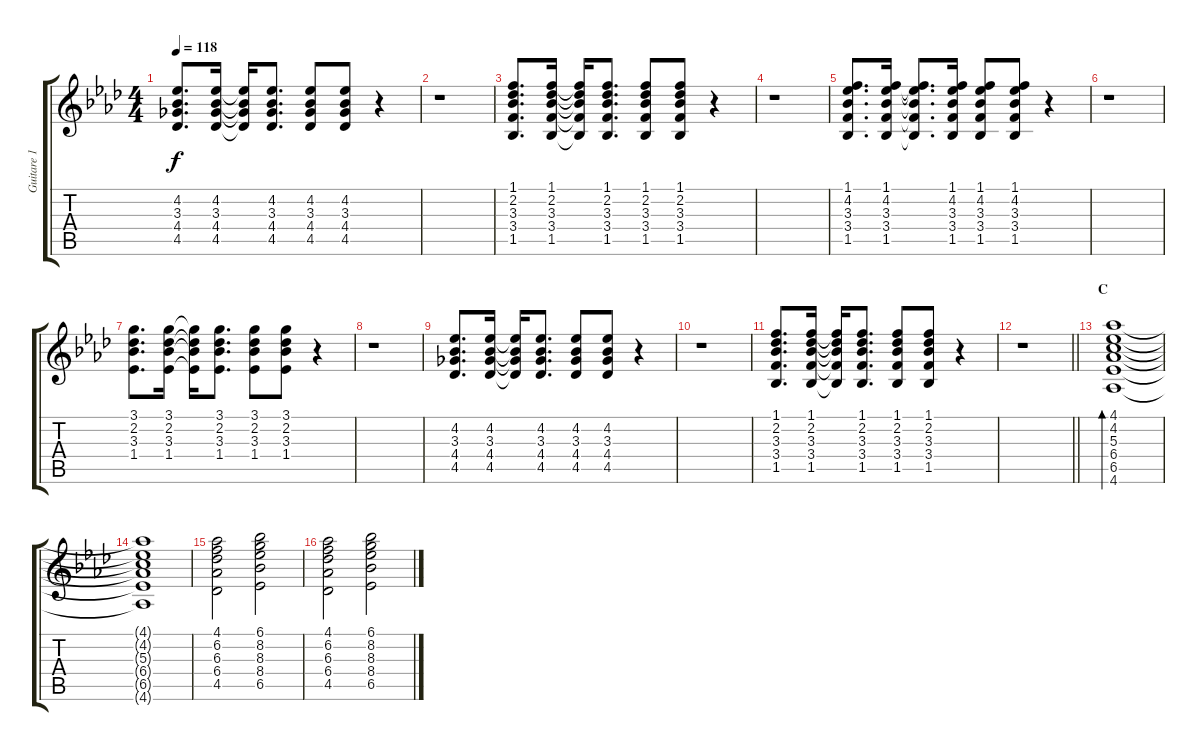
\track ("Guitare 1" "Guitare 1") {instrument electricguitarclean}
\staff {score tabs}
\tuning (E4 B3 G3 D3 A2 E2) {hide}
\ts (4 4)
\tempo 118
\clef g2
\ks ab
(4.2 3.3 4.4 4.5).8{d dy f} (4.2 3.3 4.4 4.5).16 (4.2{t} 3.3{t} 4.4{t} 4.5{t}).16 (4.2 3.3 4.4 4.5).8{d} (4.2 3.3 4.4 4.5).8 (4.2 3.3 4.4 4.5).8 r.4 |
r.1 |
(1.1 2.2 3.3 3.4 1.5).8{d} (1.1 2.2 3.3 3.4 1.5).16 (1.1{t} 2.2{t} 3.3{t} 3.4{t} 1.5{t}).16 (1.1 2.2 3.3 3.4 1.5).8{d} (1.1 2.2 3.3 3.4 1.5).8 (1.1 2.2 3.3 3.4 1.5).8 r.4 |
r.1 |
(1.1 4.2 3.3 3.4 1.5).8{d} (1.1 4.2 3.3 3.4 1.5).16 (1.1{t} 4.2{t} 3.3{t} 3.4{t} 1.5{t}).8{d} (1.1 4.2 3.3 3.4 1.5).16 (1.1 4.2 3.3 3.4 1.5).8 (1.1 4.2 3.3 3.4 1.5).8 r.4 |
r.1 |
(3.1 2.2 3.3 1.4).8{d} (3.1 2.2 3.3 1.4).16 (3.1{t} 2.2{t} 3.3{t} 1.4{t}).16 (3.1 2.2 3.3 1.4).8{d} (3.1 2.2 3.3 1.4).8 (3.1 2.2 3.3 1.4).8 r.4 |
r.1 |
(4.2 3.3 4.4 4.5).8{d} (4.2 3.3 4.4 4.5).16 (4.2{t} 3.3{t} 4.4{t} 4.5{t}).16 (4.2 3.3 4.4 4.5).8{d} (4.2 3.3 4.4 4.5).8 (4.2 3.3 4.4 4.5).8 r.4 |
r.1 |
(1.1 2.2 3.3 3.4 1.5).8{d} (1.1 2.2 3.3 3.4 1.5).16 (1.1{t} 2.2{t} 3.3{t} 3.4{t} 1.5{t}).16 (1.1 2.2 3.3 3.4 1.5).8{d} (1.1 2.2 3.3 3.4 1.5).8 (1.1 2.2 3.3 3.4 1.5).8 r.4 |
\barLineRight lightlight
r.1 |
\section ("" "C")
(4.1 4.2 5.3 6.4 6.5 4.6).1{bd 60} |
(4.1{t} 4.2{t} 5.3{t} 6.4{t} 6.5{t} 4.6{t}).1 |
(4.1 6.2 6.3 6.4 4.5).2 (6.1 8.2 8.3 8.4 6.5).2 |
(4.1 6.2 6.3 6.4 4.5).2 (6.1 8.2 8.3 8.4 6.5).2
